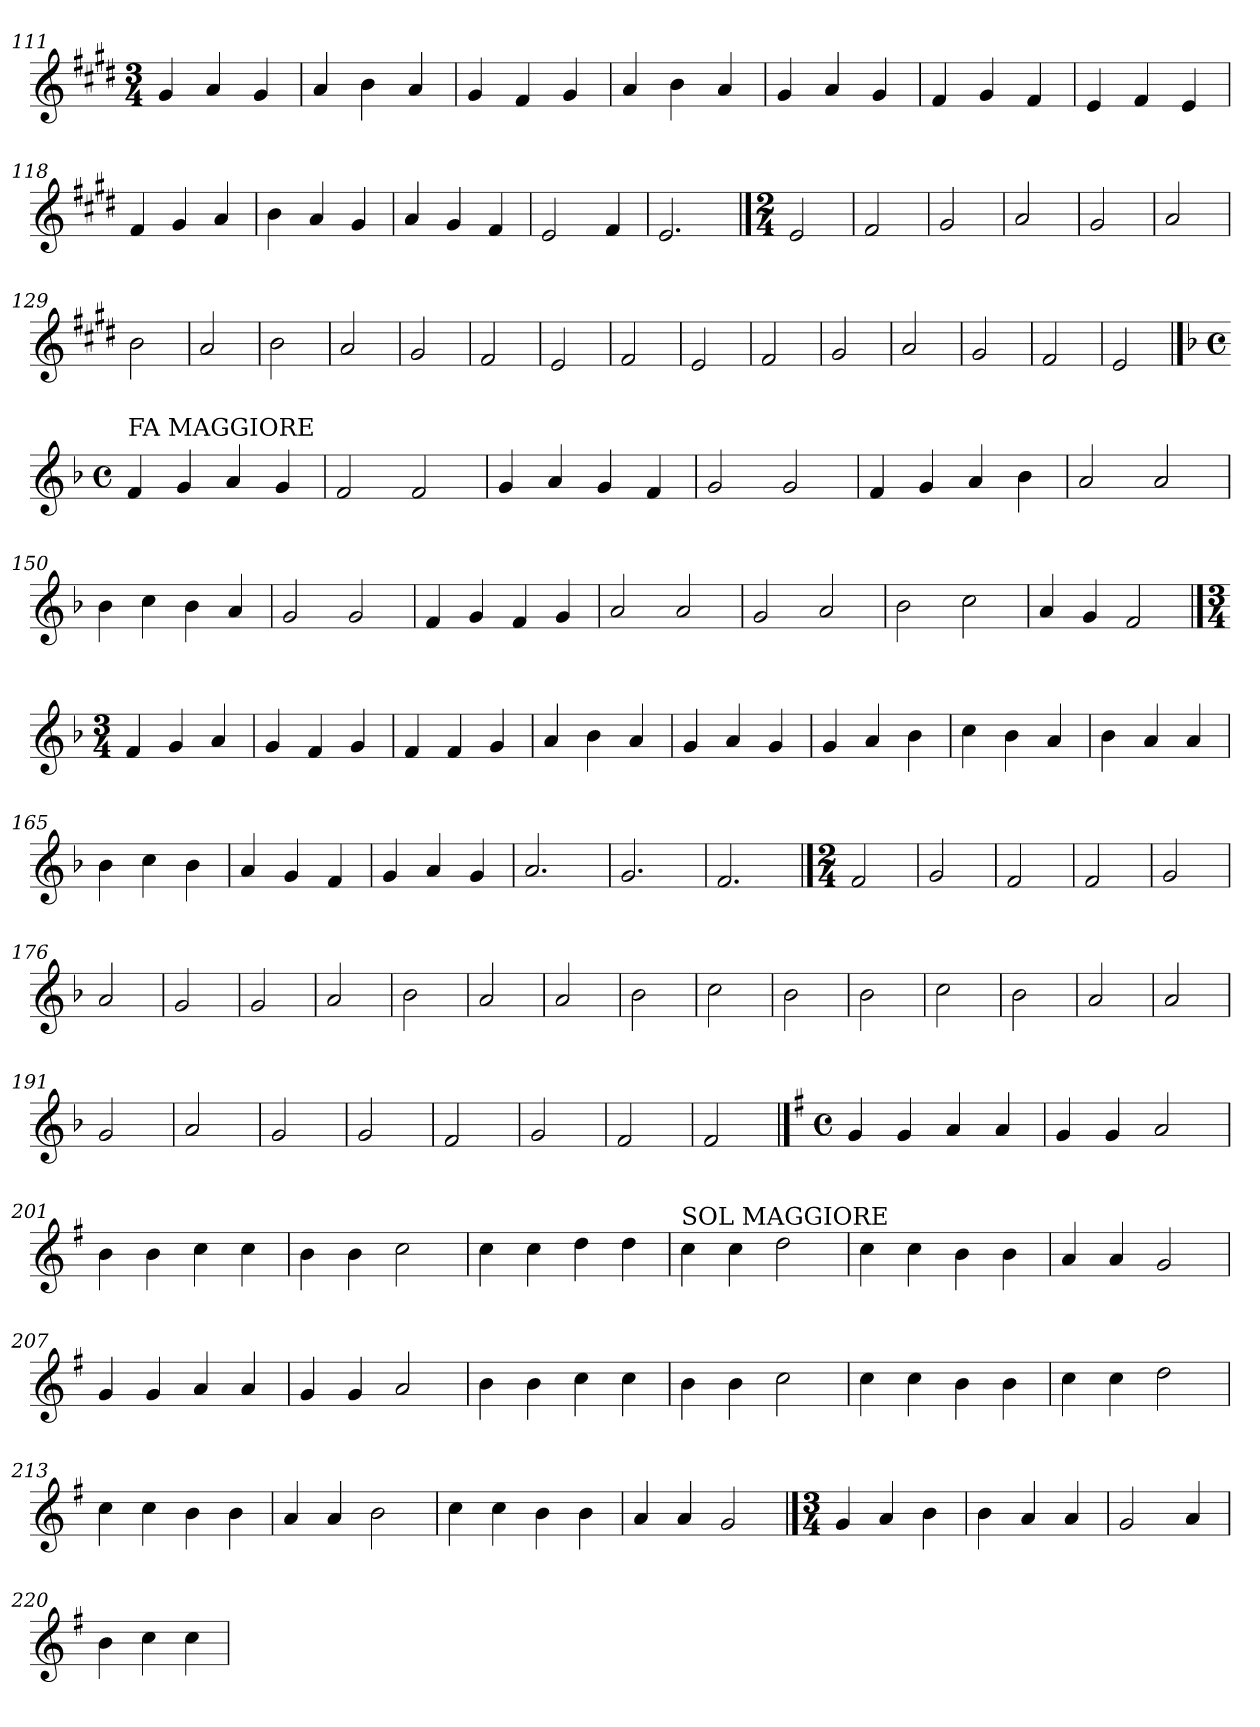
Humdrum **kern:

**kern
*part1
*staff1
*clefG2
*k[f#c#g#d#]
*E:
*M3/4
=111
4g#/
4a/
4g#/
=112
4a/
4b\
4a/
=113
4g#/
4f#/
4g#/
=114
4a/
4b\
4a/
!!LO:LB:g=z
=115
4g#/
4a/
4g#/
=116
4f#/
4g#/
4f#/
=117
4e/
4f#/
4e/
=118
4f#/
4g#/
4a/
=119
4b\
4a/
4g#/
=120
4a/
4g#/
4f#/
=121
2e/
4f#/
=122
2.e/
!!LO:LB:g=z
==123
*M2/4
2e/
=124
2f#/
=125
2g#/
=126
2a/
=127
2g#/
=128
2a/
=129
2b\
=130
2a/
!!LO:PB:g=z
=131
2b\
=132
2a/
=133
2g#/
=134
2f#/
=135
2e/
=136
2f#/
=137
2e/
!!LO:LB:g=z
=138
2f#/
=139
2g#/
=140
2a/
=141
2g#/
=142
2f#/
=143
2e/
!!LO:LB:g=z
==144
*k[b-]
*F:
*M4/4
*met(c)
!LO:TX:a:t=FA MAGGIORE
4f/
4g/
4a/
4g/
=145
2f/
2f/
=146
4g/
4a/
4g/
4f/
=147
2g/
2g/
=148
4f/
4g/
4a/
4b-\
=149
2a/
2a/
!!LO:LB:g=z
=150
4b-\
4cc\
4b-\
4a/
=151
2g/
2g/
=152
4f/
4g/
4f/
4g/
=153
2a/
2a/
=154
2g/
2a/
=155
2b-\
2cc\
=156
4a/
4g/
2f/
!!LO:LB:g=z
==157
*M3/4
4f/
4g/
4a/
=158
4g/
4f/
4g/
=159
4f/
4f/
4g/
=160
4a/
4b-\
4a/
=161
4g/
4a/
4g/
=162
4g/
4a/
4b-\
=163
4cc\
4b-\
4a/
!!LO:LB:g=z
=164
4b-\
4a/
4a/
=165
4b-\
4cc\
4b-\
=166
4a/
4g/
4f/
=167
4g/
4a/
4g/
=168
2.a/
=169
2.g/
=170
2.f/
!!LO:LB:g=z
==171
*M2/4
2f/
=172
2g/
=173
2f/
=174
2f/
=175
2g/
=176
2a/
=177
2g/
!!LO:LB:g=z
=178
2g/
=179
2a/
=180
2b-\
=181
2a/
=182
2a/
=183
2b-\
=184
2cc\
=185
2b-\
=186
2b-\
=187
2cc\
=188
2b-\
!!LO:LB:g=z
=189
2a/
=190
2a/
=191
2g/
=192
2a/
=193
2g/
=194
2g/
=195
2f/
=196
2g/
=197
2f/
=198
2f/
!!LO:PB:g=z
==199
*k[f#]
*G:
*M4/4
*met(c)
4g/
4g/
4a/
4a/
=200
4g/
4g/
2a/
=201
4b\
4b\
4cc\
4cc\
=202
4b\
4b\
2cc\
=203
4cc\
4cc\
4dd\
4dd\
!!LO:LB:g=z
=204
!LO:TX:a:t=SOL MAGGIORE
4cc\
4cc\
2dd\
=205
4cc\
4cc\
4b\
4b\
=206
4a/
4a/
2g/
=207
4g/
4g/
4a/
4a/
=208
4g/
4g/
2a/
=209
4b\
4b\
4cc\
4cc\
!!LO:LB:g=z
=210
4b\
4b\
2cc\
=211
4cc\
4cc\
4b\
4b\
=212
4cc\
4cc\
2dd\
=213
4cc\
4cc\
4b\
4b\
=214
4a/
4a/
2b\
=215
4cc\
4cc\
4b\
4b\
=216
4a/
4a/
2g/
!!LO:LB:g=z
==217
*M3/4
4g/
4a/
4b\
=218
4b\
4a/
4a/
=219
2g/
4a/
=220
4b\
4cc\
4cc\
=
*-
